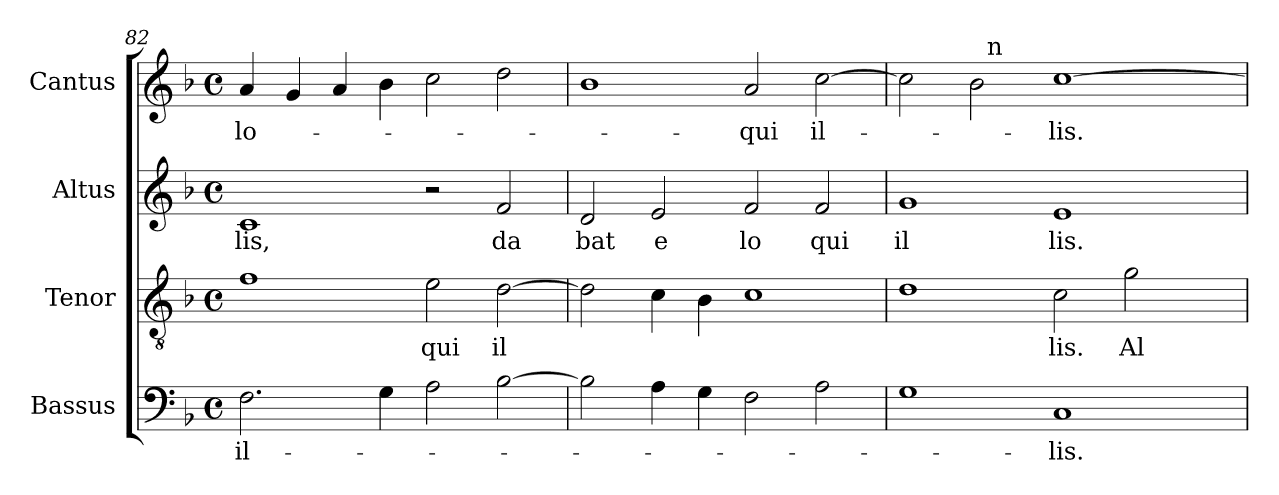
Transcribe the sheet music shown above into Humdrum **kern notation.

**kern	**text	**kern	**text	**kern	**text	**kern	**text
*part4	*part4	*part3	*part3	*part2	*part2	*part1	*part1
*staff4	*staff4	*staff3	*staff3	*staff2	*staff2	*staff1	*staff1
*I"Bassus	*	*I"Tenor	*	*I"Altus	*	*I"Cantus	*
*clefF4	*	*clefGv2	*	*clefG2	*	*clefG2	*
*k[b-]	*	*k[b-]	*	*k[b-]	*	*k[b-]	*
*F:	*	*F:	*	*F:	*	*F:	*
*M4/4	*	*M4/4	*	*M4/4	*	*M4/4	*
*met(c)	*	*met(c)	*	*met(c)	*	*met(c)	*
=82	=82	=82	=82	=82	=82	=82	=82
!	!LO:LY:b:cj	!	!	!	!LO:LY:b:cj	!	!LO:LY:b:cj
2.F\	il-	1f	.	1c	-lis,	4a/	-lo-
.	.	.	.	.	.	4g/	.
.	.	.	.	.	.	4a/	.
4G\	.	.	.	.	.	4b-\	.
!	!	!	!LO:LY:b:cj	!	!	!	!
2A\	.	2e\	qui	2r	.	2cc\	.
!	!	!	!LO:LY:b:cj	!	!LO:LY:b:cj	!	!
[>2B-\	.	[>2d\	il	2f/	da	2dd\	.
=83	=83	=83	=83	=83	=83	=83	=83
!	!	!	!	!	!LO:LY:b:cj	!	!
2B-\]	.	2d\]	.	2d/	bat	1b-	.
!	!	!	!	!	!LO:LY:b:cj	!	!
4A\	.	4c\	.	2e/	e	.	.
4G\	.	4B-\	.	.	.	.	.
!	!	!	!	!	!LO:LY:b:cj	!	!LO:LY:b:cj
2F\	.	1c	.	2f/	lo	2a/	-qui
!	!	!	!	!	!LO:LY:b:cj	!	!LO:LY:b:cj
2A\	.	.	.	2f/	qui	[>2cc\	il-
=84	=84	=84	=84	=84	=84	=84	=84
!	!	!	!	!	!LO:LY:b:cj	!	!
*	*	*	*	*	*	*^	*
1G	.	1d	.	1g	il	2cc\]	2ryy	.
.	.	.	.	.	.	2b-\	32.ryy	.
!	!	!	!	!	!	!	!LO:TX:a:t=n	!
.	.	.	.	.	.	.	1ryy	.
!	!LO:LY:b:cj	!	!LO:LY:b:cj	!	!LO:LY:b:cj	!	!	!LO:LY:b:cj
1C	-lis.	2c\	lis.	1e	lis.	[>1cc	.	-lis.
!	!	!	!LO:LY:b:cj	!	!	!	!	!
.	.	2g\	Al	.	.	.	.	.
.	.	.	.	.	.	.	4ryy	.
.	.	.	.	.	.	.	8ryy	.
.	.	.	.	.	.	.	16ryy	.
.	.	.	.	.	.	.	64ryy	.
*	*	*	*	*	*	*v	*v	*
=	=	=	=	=	=	=	=
*-	*-	*-	*-	*-	*-	*-	*-
